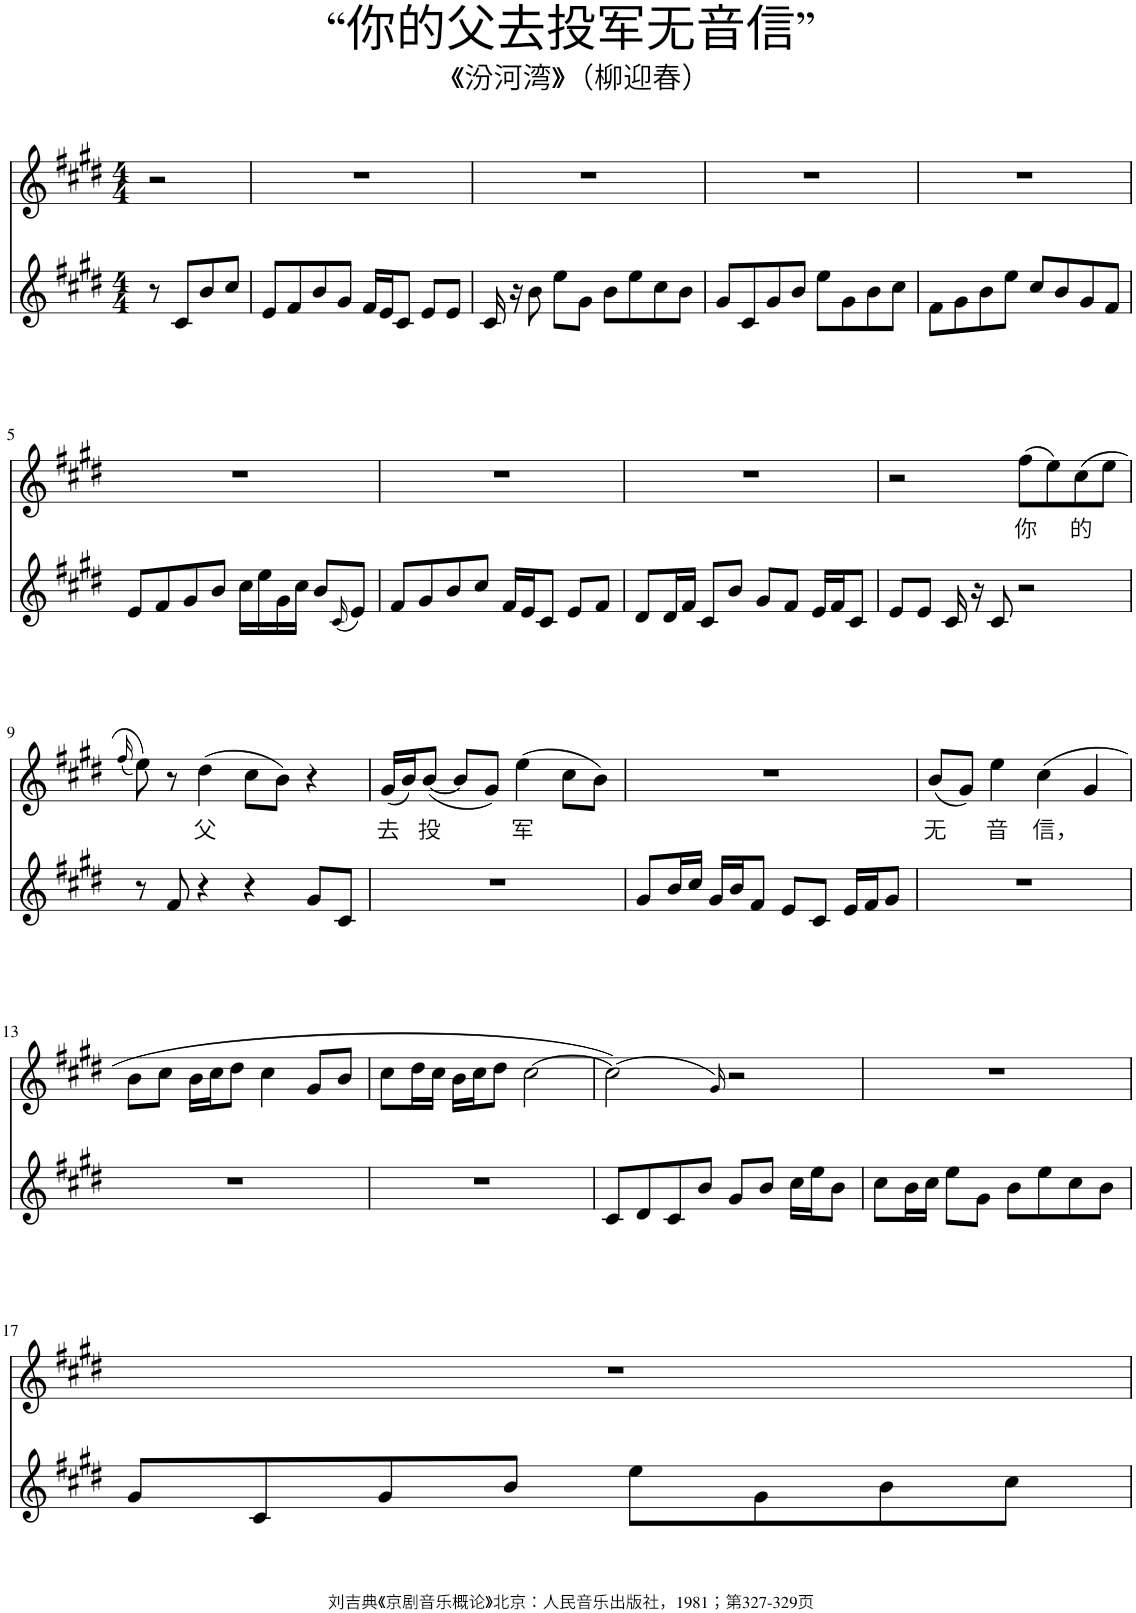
**kern	**kern	**text
*part2	*part1	*part1
*staff2	*staff1	*staff1
*I"Piano	*I"Piano	*
*I'Pno	*I'Pno	*
*clefG2	*clefG2	*
*k[f#c#g#d#]	*k[f#c#g#d#]	*
*M4/4	*M4/4	*
=	=	=
8r	2r	.
8c#/L	.	.
8b/	.	.
8cc#/J	.	.
=1	=1	=1
8e/L	1r	.
8f#/	.	.
8b/	.	.
8g#/J	.	.
16f#/LL	.	.
16e/J	.	.
8c#/J	.	.
8e/L	.	.
8e/J	.	.
=2	=2	=2
16c#/	1r	.
16r	.	.
8b\	.	.
8ee\L	.	.
8g#\J	.	.
8b\L	.	.
8ee\	.	.
8cc#\	.	.
8b\J	.	.
=3	=3	=3
8g#/L	1r	.
8c#/	.	.
8g#/	.	.
8b/J	.	.
8ee\L	.	.
8g#\	.	.
8b\	.	.
8cc#\J	.	.
=4	=4	=4
8f#\L	1r	.
8g#\	.	.
8b\	.	.
8ee\J	.	.
8cc#/L	.	.
8b/	.	.
8g#/	.	.
8f#/J	.	.
!!LO:LB:g=z
=5	=5	=5
8e/L	1r	.
8f#/	.	.
8g#/	.	.
8b/J	.	.
16cc#\LL	.	.
16ee\	.	.
16g#\	.	.
16cc#\JJ	.	.
8b/L	.	.
(16qc#/	.	.
8e/J)	.	.
=6	=6	=6
8f#/L	1r	.
8g#/	.	.
8b/	.	.
8cc#/J	.	.
16f#/LL	.	.
16e/J	.	.
8c#/J	.	.
8e/L	.	.
8f#/J	.	.
=7	=7	=7
8d#/L	1r	.
16d#/L	.	.
16f#/JJ	.	.
8c#/L	.	.
8b/J	.	.
8g#/L	.	.
8f#/J	.	.
16e/LL	.	.
16f#/J	.	.
8c#/J	.	.
=8	=8	=8
8e/L	2r	.
8e/J	.	.
16c#/	.	.
16r	.	.
8c#/	.	.
!	!	!LO:LY:b
2r	(8ff#\L	你
.	8ee\)	.
!	!	!LO:LY:b
.	(8cc#\	的
.	8ee\J	.
!!LO:LB:g=z
=9	=9	=9
.	(16qff#/	.
8r	8ee\))	.
8f#/	8r	.
!	!	!LO:LY:b
4r	(4dd#\	父
4r	8cc#\L	.
.	8b\J)	.
8g#/L	4r	.
8c#/J	.	.
=10	=10	=10
!	!	!LO:LY:b
1r	(16g#/LL	去
.	16b/J)	.
!	!	!LO:LY:b
.	([8b/J	投
.	8b/L]	.
.	8g#/J)	.
!	!	!LO:LY:b
.	(4ee\	军
.	8cc#\L	.
.	8b\J)	.
=11	=11	=11
8g#/L	1r	.
16b/L	.	.
16cc#/JJ	.	.
16g#/LL	.	.
16b/J	.	.
8f#/J	.	.
8e/L	.	.
8c#/J	.	.
16e/LL	.	.
16f#/J	.	.
8g#/J	.	.
=12	=12	=12
!	!	!LO:LY:b
1r	(8b/L	无
.	8g#/J)	.
!	!	!LO:LY:b
.	4ee\	音
!	!	!LO:LY:b
.	(4cc#\	信，
.	4g#/	.
!!LO:LB:g=z
=13	=13	=13
1r	8b\L	.
.	8cc#\J	.
.	16b\LL	.
.	16cc#\J	.
.	8dd#\J	.
.	4cc#\	.
.	8g#/L	.
.	8b/J	.
=14	=14	=14
1r	8cc#\L	.
.	16dd#\L	.
.	16cc#\JJ	.
.	16b\LL	.
.	16cc#\J	.
.	8dd#\J	.
.	[2cc#\	.
=15	=15	=15
8c#/L	(2cc#\])	.
8d#/	.	.
8c#/	.	.
8b/J	.	.
.	16qg#/)	.
8g#/L	2r	.
8b/J	.	.
16cc#\LL	.	.
16ee\J	.	.
8b\J	.	.
=16	=16	=16
8cc#\L	1r	.
16b\L	.	.
16cc#\JJ	.	.
8ee\L	.	.
8g#\J	.	.
8b\L	.	.
8ee\	.	.
8cc#\	.	.
8b\J	.	.
!!LO:LB:g=z
=17	=17	=17
8g#/L	1r	.
8c#/	.	.
8g#/	.	.
8b/J	.	.
8ee\L	.	.
8g#\	.	.
8b\	.	.
8cc#\J	.	.
=	=	=
*-	*-	*-
